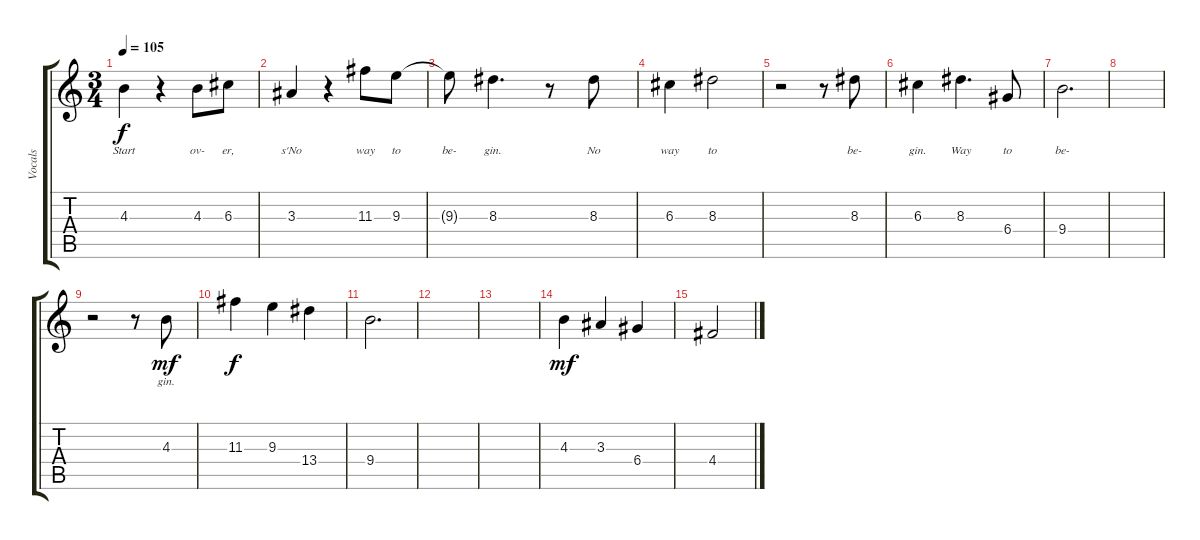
\track ("Vocals" "Vocals") {instrument contrabass}
\staff {score tabs}
\tuning (E4 B3 G3 D3 A2 E2) {hide}
\ts (3 4)
\tempo 105
\clef g2
\ks c
4.3.4{lyrics (0 "Start") lyrics (1 "") lyrics (2 "") lyrics (3 "") lyrics (4 "") dy f} r.4 4.3.8{lyrics (0 "ov-") lyrics (1 "") lyrics (2 "") lyrics (3 "") lyrics (4 "")} 6.3.8{lyrics (0 "er,") lyrics (1 "") lyrics (2 "") lyrics (3 "") lyrics (4 "")} |
3.3.4{lyrics (0 "s'No") lyrics (1 "") lyrics (2 "") lyrics (3 "") lyrics (4 "")} r.4 11.3.8{lyrics (0 "way") lyrics (1 "") lyrics (2 "") lyrics (3 "") lyrics (4 "")} 9.3.8{lyrics (0 "to") lyrics (1 "") lyrics (2 "") lyrics (3 "") lyrics (4 "")} |
9.3{t}.8{lyrics (0 "be-") lyrics (1 "") lyrics (2 "") lyrics (3 "") lyrics (4 "")} 8.3.4{d lyrics (0 "gin.") lyrics (1 "") lyrics (2 "") lyrics (3 "") lyrics (4 "")} r.8 8.3.8{lyrics (0 "No") lyrics (1 "") lyrics (2 "") lyrics (3 "") lyrics (4 "")} |
6.3.4{lyrics (0 "way") lyrics (1 "") lyrics (2 "") lyrics (3 "") lyrics (4 "")} 8.3.2{lyrics (0 "to") lyrics (1 "") lyrics (2 "") lyrics (3 "") lyrics (4 "")} |
r.2 r.8 8.3.8{lyrics (0 "be-") lyrics (1 "") lyrics (2 "") lyrics (3 "") lyrics (4 "")} |
6.3.4{lyrics (0 "gin.") lyrics (1 "") lyrics (2 "") lyrics (3 "") lyrics (4 "")} 8.3.4{d lyrics (0 "Way") lyrics (1 "") lyrics (2 "") lyrics (3 "") lyrics (4 "")} 6.4.8{lyrics (0 "to") lyrics (1 "") lyrics (2 "") lyrics (3 "") lyrics (4 "")} |
9.4.2{d lyrics (0 "be-") lyrics (1 "") lyrics (2 "") lyrics (3 "") lyrics (4 "")} |
|
r.2 r.8 4.3.8{lyrics (0 "gin.") lyrics (1 "") lyrics (2 "") lyrics (3 "") lyrics (4 "") dy mf} |
11.3.4{dy f} 9.3.4 13.4.4 |
9.4.2{d} |
|
|
4.3.4{dy mf} 3.3.4 6.4.4 |
4.4.2
